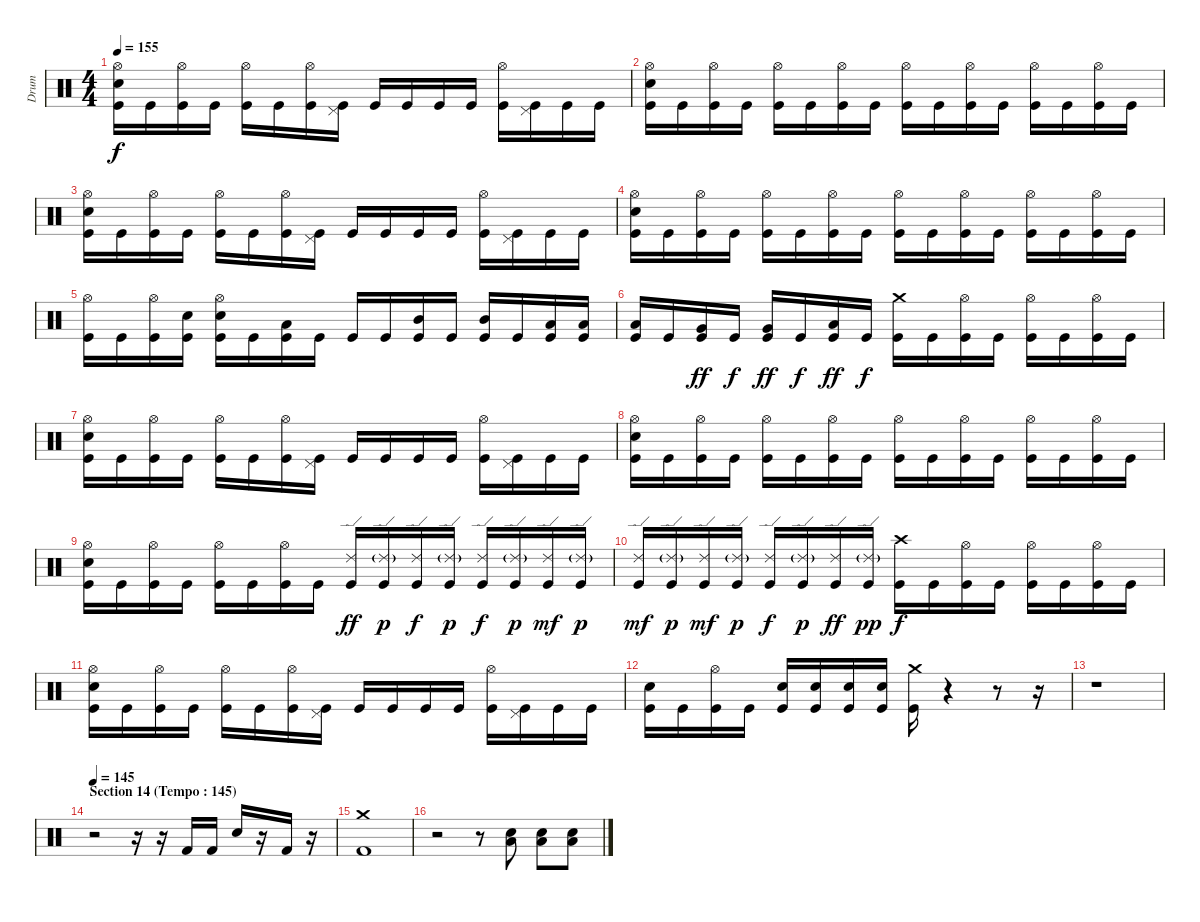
\track ("Drum" "Drum") {instrument percussion}
\staff {score}
\articulation defaults
\ts (4 4)
\tempo 155
\clef neutral
\ks c
("Hi-Hat (open)" "Electric Snare (hit)" "Kick (hit)").16{dy f} "Kick (hit)".16 ("Hi-Hat (open)" "Kick (hit)").16 "Kick (hit)".16 ("Hi-Hat (open)" "Kick (hit)").16 "Kick (hit)".16 ("Hi-Hat (open)" "Kick (hit)").16 ("Pedal Hi-Hat (hit)" "Kick (hit)").16 "Kick (hit)".16 "Kick (hit)".16 "Kick (hit)".16 "Kick (hit)".16 ("Hi-Hat (open)" "Kick (hit)").16 ("Pedal Hi-Hat (hit)" "Kick (hit)").16 "Kick (hit)".16 "Kick (hit)".16 |
("Electric Snare (hit)" "Hi-Hat (open)" "Kick (hit)").16 "Kick (hit)".16 ("Hi-Hat (open)" "Kick (hit)").16 "Kick (hit)".16 ("Hi-Hat (open)" "Kick (hit)").16 "Kick (hit)".16 ("Hi-Hat (open)" "Kick (hit)").16 "Kick (hit)".16 ("Hi-Hat (open)" "Kick (hit)").16 "Kick (hit)".16 ("Hi-Hat (open)" "Kick (hit)").16 "Kick (hit)".16 ("Hi-Hat (open)" "Kick (hit)").16 "Kick (hit)".16 ("Hi-Hat (open)" "Kick (hit)").16 "Kick (hit)".16 |
("Hi-Hat (open)" "Electric Snare (hit)" "Kick (hit)").16 "Kick (hit)".16 ("Hi-Hat (open)" "Kick (hit)").16 "Kick (hit)".16 ("Hi-Hat (open)" "Kick (hit)").16 "Kick (hit)".16 ("Hi-Hat (open)" "Kick (hit)").16 ("Pedal Hi-Hat (hit)" "Kick (hit)").16 "Kick (hit)".16 "Kick (hit)".16 "Kick (hit)".16 "Kick (hit)".16 ("Hi-Hat (open)" "Kick (hit)").16 ("Pedal Hi-Hat (hit)" "Kick (hit)").16 "Kick (hit)".16 "Kick (hit)".16 |
("Electric Snare (hit)" "Hi-Hat (open)" "Kick (hit)").16 "Kick (hit)".16 ("Hi-Hat (open)" "Kick (hit)").16 "Kick (hit)".16 ("Hi-Hat (open)" "Kick (hit)").16 "Kick (hit)".16 ("Hi-Hat (open)" "Kick (hit)").16 "Kick (hit)".16 ("Hi-Hat (open)" "Kick (hit)").16 "Kick (hit)".16 ("Hi-Hat (open)" "Kick (hit)").16 "Kick (hit)".16 ("Hi-Hat (open)" "Kick (hit)").16 "Kick (hit)".16 ("Hi-Hat (open)" "Kick (hit)").16 "Kick (hit)".16 |
("Hi-Hat (open)" "Kick (hit)").16 "Kick (hit)".16 ("Hi-Hat (open)" "Kick (hit)").16 ("Electric Snare (hit)" "Kick (hit)").16 ("Electric Snare (hit)" "Hi-Hat (open)" "Kick (hit)").16 "Kick (hit)".16 ("Low Tom (hit)" "Kick (hit)").16 "Kick (hit)".16 "Kick (hit)".16 "Kick (hit)".16 ("Mid Tom (hit)" "Kick (hit)").16 "Kick (hit)".16 ("Mid Tom (hit)" "Kick (hit)").16 "Kick (hit)".16 ("Low Tom (hit)" "Kick (hit)").16 ("Low Tom (hit)" "Kick (hit)").16 |
("Low Tom (hit)" "Kick (hit)").16 "Kick (hit)".16 ("Very Low Tom (hit)" "Kick (hit)").16{dy ff} "Kick (hit)".16{dy f} ("Very Low Tom (hit)" "Kick (hit)").16{dy ff} "Kick (hit)".16{dy f} ("Low Floor Tom (hit)" "Kick (hit)").16{dy ff} "Kick (hit)".16{dy f} ("Crash medium (hit)" "Kick (hit)").16 "Kick (hit)".16 ("Hi-Hat (open)" "Kick (hit)").16 "Kick (hit)".16 ("Hi-Hat (open)" "Kick (hit)").16 "Kick (hit)".16 ("Hi-Hat (open)" "Kick (hit)").16 "Kick (hit)".16 |
("Hi-Hat (open)" "Electric Snare (hit)" "Kick (hit)").16 "Kick (hit)".16 ("Hi-Hat (open)" "Kick (hit)").16 "Kick (hit)".16 ("Hi-Hat (open)" "Kick (hit)").16 "Kick (hit)".16 ("Hi-Hat (open)" "Kick (hit)").16 ("Pedal Hi-Hat (hit)" "Kick (hit)").16 "Kick (hit)".16 "Kick (hit)".16 "Kick (hit)".16 "Kick (hit)".16 ("Hi-Hat (open)" "Kick (hit)").16 ("Pedal Hi-Hat (hit)" "Kick (hit)").16 "Kick (hit)".16 "Kick (hit)".16 |
("Electric Snare (hit)" "Hi-Hat (open)" "Kick (hit)").16 "Kick (hit)".16 ("Hi-Hat (open)" "Kick (hit)").16 "Kick (hit)".16 ("Hi-Hat (open)" "Kick (hit)").16 "Kick (hit)".16 ("Hi-Hat (open)" "Kick (hit)").16 "Kick (hit)".16 ("Hi-Hat (open)" "Kick (hit)").16 "Kick (hit)".16 ("Hi-Hat (open)" "Kick (hit)").16 "Kick (hit)".16 ("Hi-Hat (open)" "Kick (hit)").16 "Kick (hit)".16 ("Hi-Hat (open)" "Kick (hit)").16 "Kick (hit)".16 |
("Hi-Hat (open)" "Electric Snare (hit)" "Kick (hit)").16 "Kick (hit)".16 ("Hi-Hat (open)" "Kick (hit)").16 "Kick (hit)".16 ("Hi-Hat (open)" "Kick (hit)").16 "Kick (hit)".16 ("Hi-Hat (open)" "Kick (hit)").16 "Kick (hit)".16 ("Ride (edge) 2" "Kick (hit)").16{dy ff} ("Ride (edge) 2"{g} "Kick (hit)").16{dy p} ("Ride (edge) 2" "Kick (hit)").16{dy f} ("Ride (edge) 2"{g} "Kick (hit)").16{dy p} ("Ride (edge) 2" "Kick (hit)").16{dy f} ("Ride (edge) 2"{g} "Kick (hit)").16{dy p} ("Ride (edge) 2" "Kick (hit)").16{dy mf} ("Ride (edge) 2"{g} "Kick (hit)").16{dy p} |
("Ride (edge) 2" "Kick (hit)").16{dy mf} ("Ride (edge) 2"{g} "Kick (hit)").16{dy p} ("Ride (edge) 2" "Kick (hit)").16{dy mf} ("Ride (edge) 2"{g} "Kick (hit)").16{dy p} ("Ride (edge) 2" "Kick (hit)").16{dy f} ("Ride (edge) 2"{g} "Kick (hit)").16{dy p} ("Ride (edge) 2" "Kick (hit)").16{dy ff} ("Ride (edge) 2"{g} "Kick (hit)").16{dy pp} ("Crash high (hit)" "Kick (hit)").16{dy f} "Kick (hit)".16 ("Hi-Hat (open)" "Kick (hit)").16 "Kick (hit)".16 ("Hi-Hat (open)" "Kick (hit)").16 "Kick (hit)".16 ("Hi-Hat (open)" "Kick (hit)").16 "Kick (hit)".16 |
("Hi-Hat (open)" "Electric Snare (hit)" "Kick (hit)").16 "Kick (hit)".16 ("Hi-Hat (open)" "Kick (hit)").16 "Kick (hit)".16 ("Hi-Hat (open)" "Kick (hit)").16 "Kick (hit)".16 ("Hi-Hat (open)" "Kick (hit)").16 ("Pedal Hi-Hat (hit)" "Kick (hit)").16 "Kick (hit)".16 "Kick (hit)".16 "Kick (hit)".16 "Kick (hit)".16 ("Hi-Hat (open)" "Kick (hit)").16 ("Pedal Hi-Hat (hit)" "Kick (hit)").16 "Kick (hit)".16 "Kick (hit)".16 |
("Electric Snare (hit)" "Kick (hit)").16 "Kick (hit)".16 ("Hi-Hat (open)" "Kick (hit)").16 "Kick (hit)".16 ("Electric Snare (hit)" "Kick (hit)").16 ("Electric Snare (hit)" "Kick (hit)").16 ("Electric Snare (hit)" "Kick (hit)").16 ("Electric Snare (hit)" "Kick (hit)").16 ("Crash medium (hit)" "Kick (hit)").16 r.4{volume 0} r.8 r.16 |
r.1{volume 14} |
\section ("" "Section 14 (Tempo : 145)")
\tempo 145
r.2 r.16 r.16 "Kick (hit) 2".16 "Kick (hit) 2".16 "Electric Snare (hit)".16 r.16 "Kick (hit) 2".16 r.16 |
("Crash medium (hit)" "Kick (hit) 2").1 |
r.2 r.8 ("Electric Snare (hit)" "Low Tom (hit)").8 ("Electric Snare (hit)" "Low Tom (hit)").8 ("Electric Snare (hit)" "Low Tom (hit)").8
